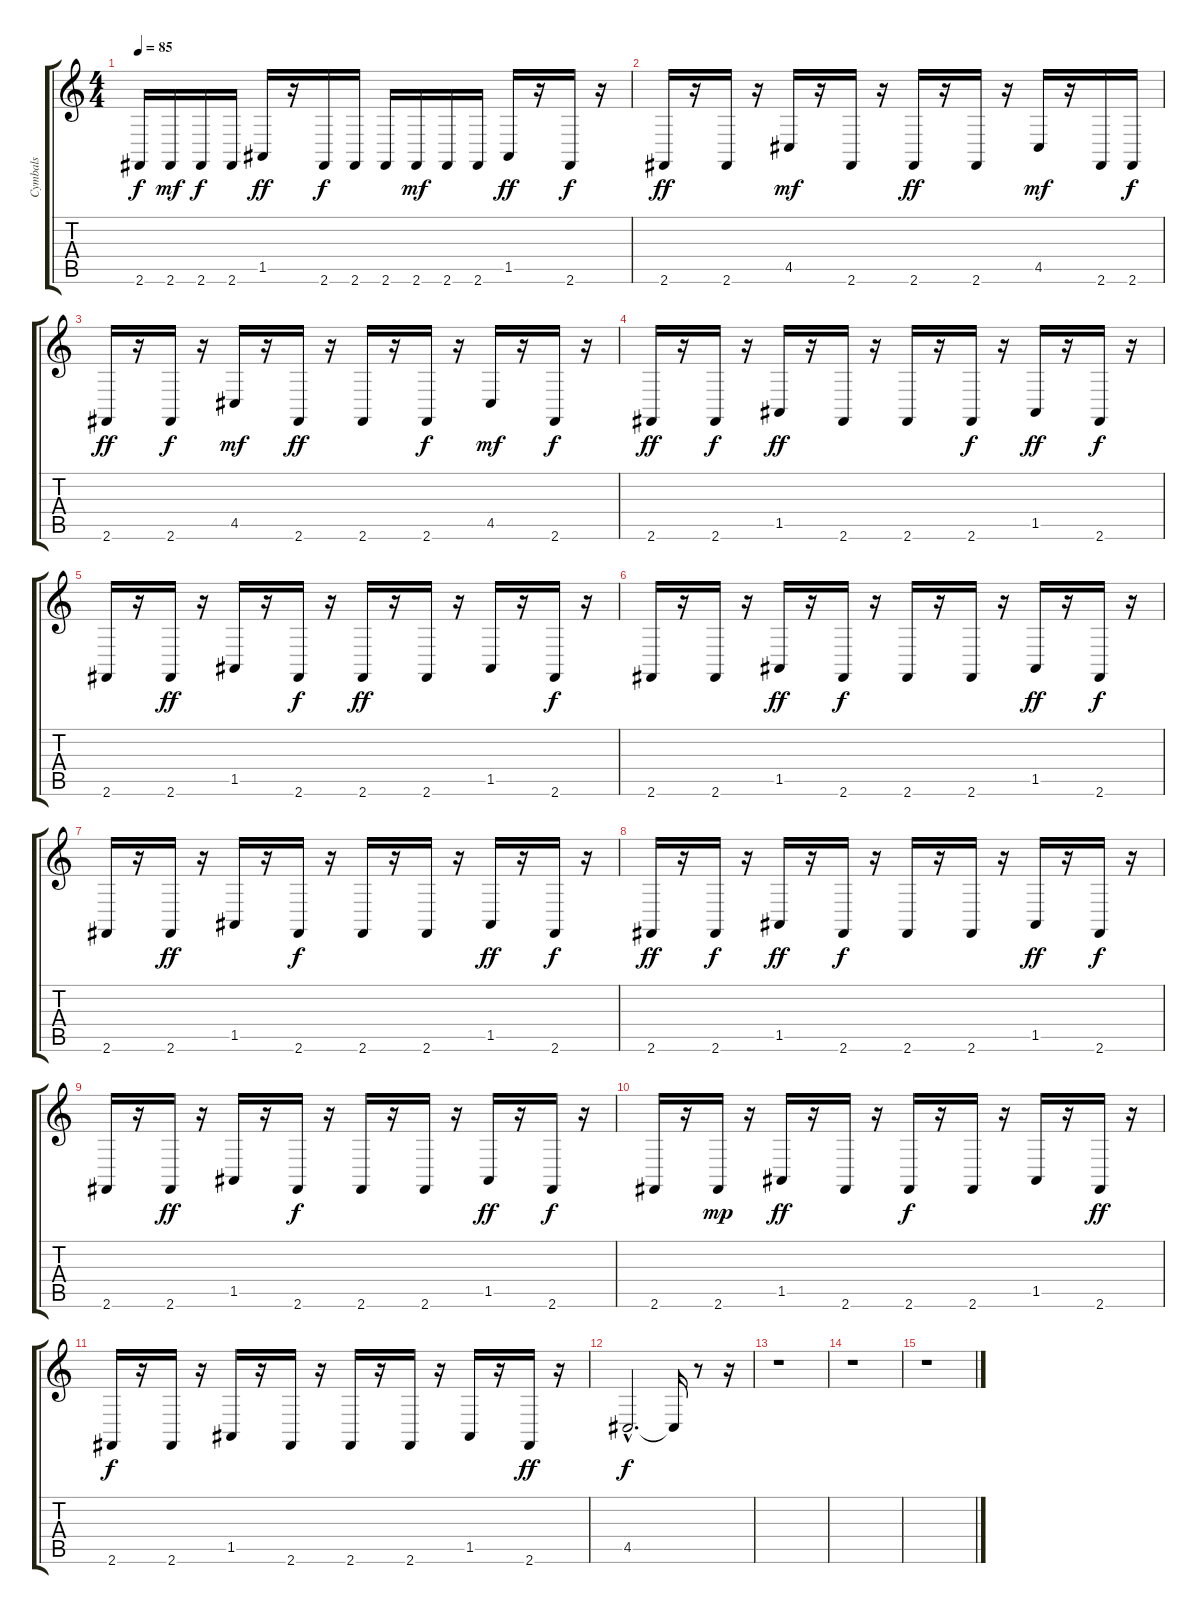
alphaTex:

\track ("Cymbals             " "Cymbals   ") {instrument acousticgrandpiano}
\staff {score tabs}
\tuning (E4 B3 G3 D3 A2 E2) {hide}
\ts (4 4)
\tempo 85
\clef g2
\ks c
2.6.16{dy f} 2.6.16{dy mf} 2.6.16{dy f} 2.6.16 1.5.16{dy ff} r.16 2.6.16{dy f} 2.6.16 2.6.16 2.6.16{dy mf} 2.6.16 2.6.16 1.5.16{dy ff} r.16 2.6.16{dy f} r.16 |
2.6.16{dy ff} r.16 2.6.16 r.16 4.5.16{dy mf} r.16 2.6.16 r.16 2.6.16{dy ff} r.16 2.6.16 r.16 4.5.16{dy mf} r.16 2.6.16 2.6.16{dy f} |
2.6.16{dy ff} r.16 2.6.16{dy f} r.16 4.5.16{dy mf} r.16 2.6.16{dy ff} r.16 2.6.16 r.16 2.6.16{dy f} r.16 4.5.16{dy mf} r.16 2.6.16{dy f} r.16 |
2.6.16{dy ff} r.16 2.6.16{dy f} r.16 1.5.16{dy ff} r.16 2.6.16 r.16 2.6.16 r.16 2.6.16{dy f} r.16 1.5.16{dy ff} r.16 2.6.16{dy f} r.16 |
2.6.16 r.16 2.6.16{dy ff} r.16 1.5.16 r.16 2.6.16{dy f} r.16 2.6.16{dy ff} r.16 2.6.16 r.16 1.5.16 r.16 2.6.16{dy f} r.16 |
2.6.16 r.16 2.6.16 r.16 1.5.16{dy ff} r.16 2.6.16{dy f} r.16 2.6.16 r.16 2.6.16 r.16 1.5.16{dy ff} r.16 2.6.16{dy f} r.16 |
2.6.16 r.16 2.6.16{dy ff} r.16 1.5.16 r.16 2.6.16{dy f} r.16 2.6.16 r.16 2.6.16 r.16 1.5.16{dy ff} r.16 2.6.16{dy f} r.16 |
2.6.16{dy ff} r.16 2.6.16{dy f} r.16 1.5.16{dy ff} r.16 2.6.16{dy f} r.16 2.6.16 r.16 2.6.16 r.16 1.5.16{dy ff} r.16 2.6.16{dy f} r.16 |
2.6.16 r.16 2.6.16{dy ff} r.16 1.5.16 r.16 2.6.16{dy f} r.16 2.6.16 r.16 2.6.16 r.16 1.5.16{dy ff} r.16 2.6.16{dy f} r.16 |
2.6.16 r.16 2.6.16{dy mp} r.16 1.5.16{dy ff} r.16 2.6.16 r.16 2.6.16{dy f} r.16 2.6.16 r.16 1.5.16 r.16 2.6.16{dy ff} r.16 |
2.6.16{dy f} r.16 2.6.16 r.16 1.5.16 r.16 2.6.16 r.16 2.6.16 r.16 2.6.16 r.16 1.5.16 r.16 2.6.16{dy ff} r.16 |
4.5{hac}.2{d dy f} 4.5{t}.16 r.8 r.16 |
r.1 |
r.1 |
r.1
